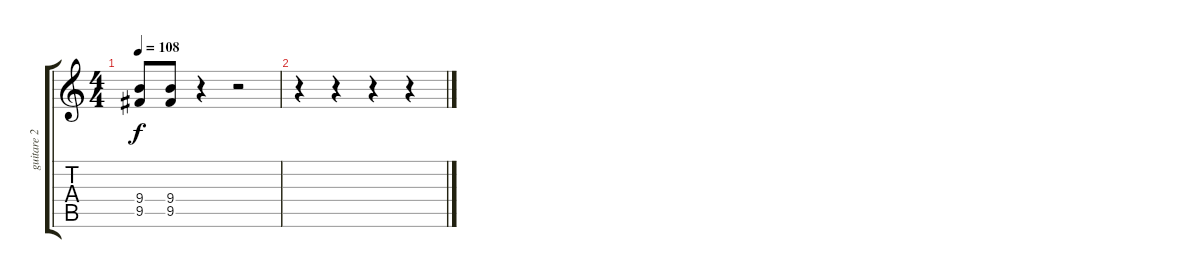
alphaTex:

\track ("guitare 2" "guitare 2") {instrument distortionguitar}
\staff {score tabs}
\tuning (E4 B3 G3 D3 A2 E2) {hide}
\ts (4 4)
\tempo 108
\clef g2
\ks c
(9.4 9.5).8{dy f} (9.4 9.5).8 r.4 r.2 |
r.4 r.4 r.4 r.4
